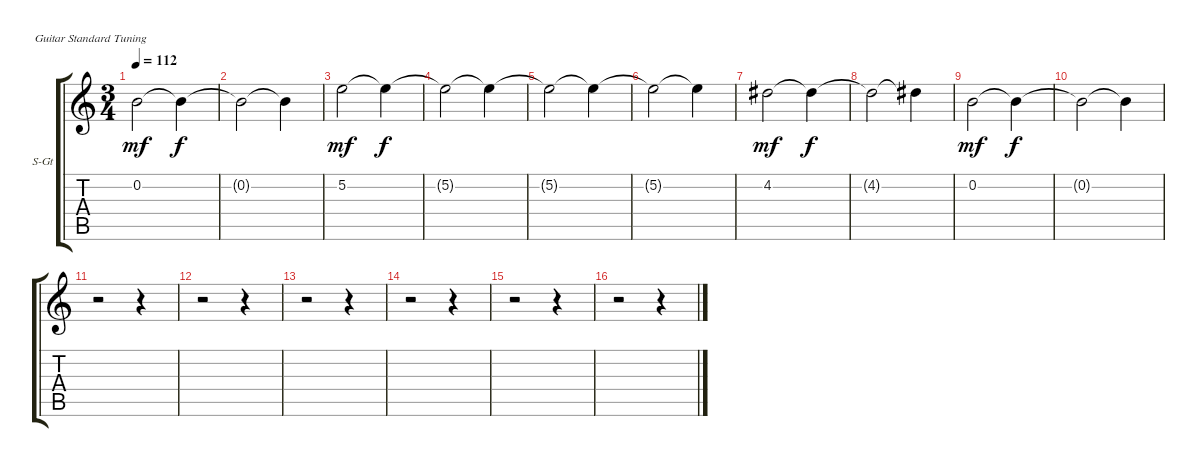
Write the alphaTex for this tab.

\bracketExtendMode groupsimilarinstruments
\firstSystemTrackNameOrientation horizontal
\otherSystemsTrackNameOrientation horizontal
\track ("Keyboard" "S-Gt") {instrument electricgrandpiano}
\staff {score tabs}
\tuning (E4 B3 G3 D3 A2 E2)
\displaytranspose 12
\ts (3 4)
\tempo 112
\clef g2
\ks c
0.2.2{dy mf} 0.2{t}.4{dy f} |
0.2{t}.2 0.2{t}.4 |
5.2.2{dy mf} 5.2{t}.4{dy f} |
5.2{t}.2 5.2{t}.4 |
5.2{t}.2 5.2{t}.4 |
5.2{t}.2 5.2{t}.4 |
4.2.2{dy mf} 4.2{t}.4{dy f} |
4.2{t}.2 4.2{t}.4 |
0.2.2{dy mf} 0.2{t}.4{dy f} |
0.2{t}.2 0.2{t}.4 |
r.2 r.4 |
r.2 r.4 |
r.2 r.4 |
r.2 r.4 |
r.2 r.4 |
r.2 r.4
